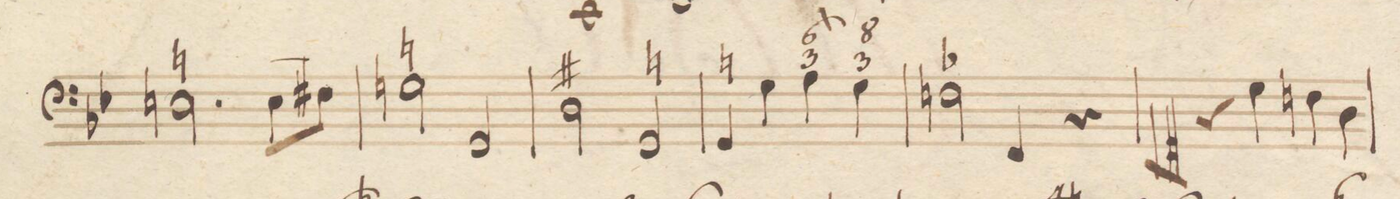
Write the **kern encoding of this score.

**kern	**fba	**dynam
*I"Organo	*	*
*clefF4	*	*
*k[b-e-]	*	*
*met(c|)	*	*
*M2/2	*	*
2.En\	n_	.
8E\L	.	.
8F#X\J	.	.
=21	=21	=21
2Gn\	n	.
2GG/	.	.
=22	=22	=22
2D\	#	.
2GG/	n	.
=23	=23	=23
4GG/	n	.
4G\	.	.
4A\	#6| 3	.
4G\	8 3	.
=24	=24	=24
2Fn\	-	.
4FF/	.	.
4r	.	.
*null	*	*
=25	=25	=25
*clefC1	*	*
4r	.	.
4cc\	.	.
4bn\	.	.
4g\	.	.
=26	=26	=26
*-	*-	*-
